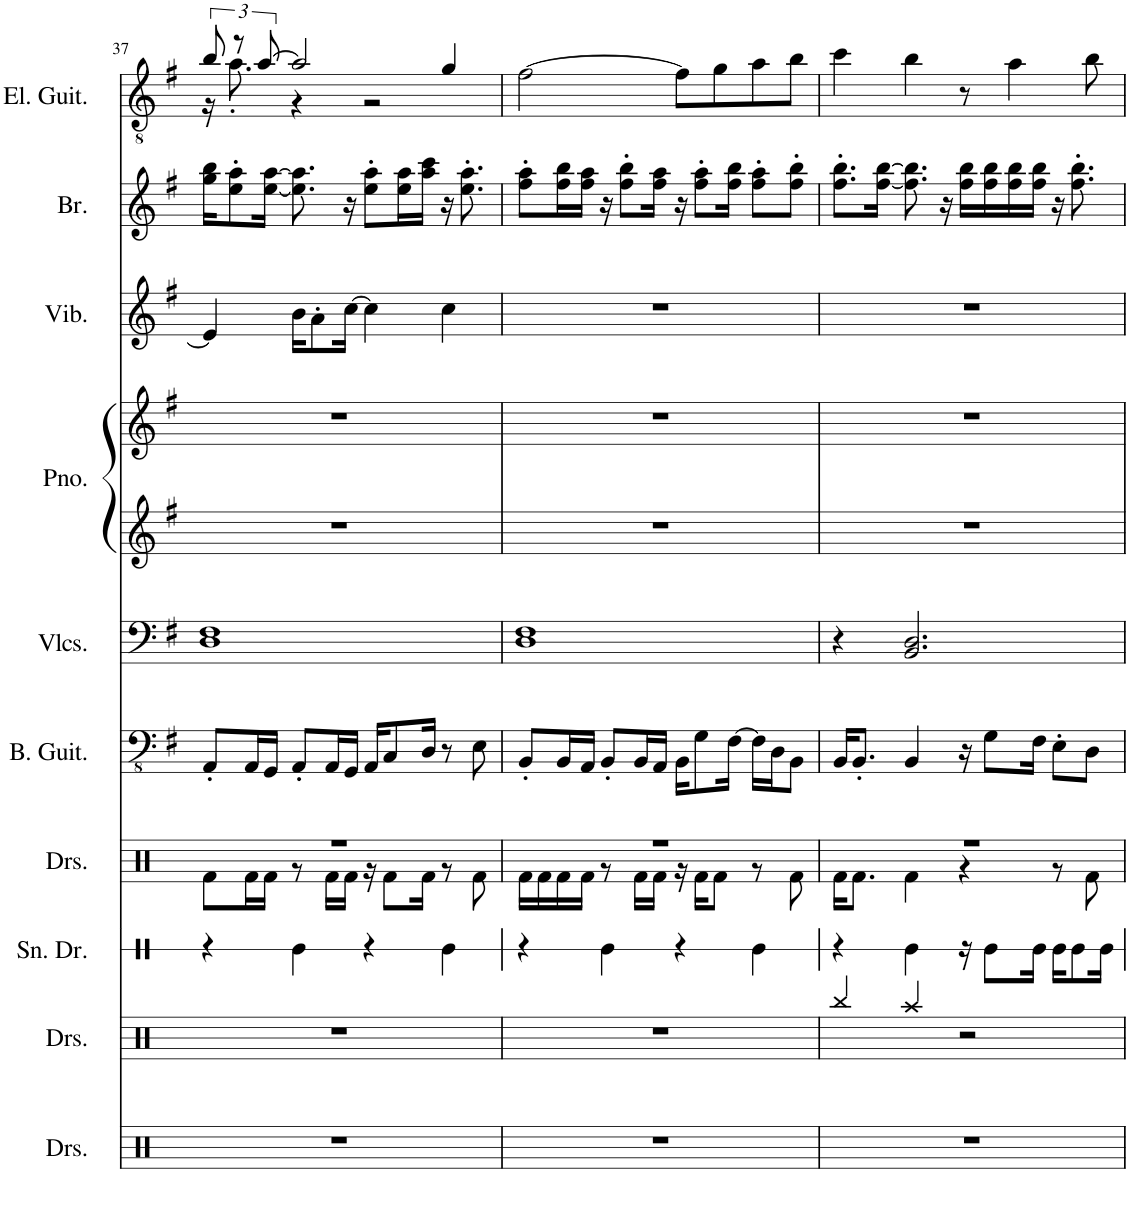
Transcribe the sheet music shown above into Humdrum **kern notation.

**kern	**kern	**kern	**kern	**kern	**kern	**kern	**kern	**kern	**kern	**kern
*part10	*part9	*part8	*part7	*part6	*part5	*part4	*part4	*part3	*part2	*part1
*staff11	*staff10	*staff9	*staff8	*staff7	*staff6	*staff5	*staff4	*staff3	*staff2	*staff1
*I"Drumset	*I"Drumset	*I"Snare Drum	*I"Drumset	*I"Bass Guitar	*I"Violoncellos	*I"Piano	*	*I"Vibraphone	*I"Brass	*I"Electric Guitar
*I'Drs.	*I'Drs.	*I'Sn. Dr.	*I'Drs.	*I'B. Guit.	*I'Vlcs.	*I'Pno.	*	*I'Vib.	*I'Br.	*I'El. Guit.
!!LO:PB:g=z
*clefX	*clefX	*clefX	*clefX	*clefFv4	*clefF4	*clefG2	*clefG2	*clefG2	*clefG2	*clefGv2
*k[]	*k[]	*k[]	*k[]	*k[f#]	*k[f#]	*k[f#]	*k[f#]	*k[f#]	*k[f#]	*k[f#]
*M4/4	*M4/4	*M4/4	*M4/4	*M4/4	*M4/4	*M4/4	*M4/4	*M4/4	*M4/4	*M4/4
=37	=37	=37	=37	=37	=37	=37	=37	=37	=37	=37
*	*	*	*^	*	*	*	*	*	*	*^
1r	1r	4r	1r	8Rf\L	8AAA'/L	1D 1F#	1r	1r	4e/]	16gg\ 16bb\KL	12b/	16r
.	.	.	.	.	.	.	.	.	.	8ee\' 8aa\'	.	8.a'\
.	.	.	.	.	.	.	.	.	.	.	12r	.
.	.	.	.	16Rf\L	16AAA/L	.	.	.	.	.	.	.
.	.	.	.	.	.	.	.	.	.	.	[12a/	.
.	.	.	.	16Rf\JJ	16GGG/JJ	.	.	.	.	[16ee\ [16aa\Jk	.	.
.	.	4Re\	.	8r	8AAA'/L	.	.	.	16b\KL	8.ee\] 8.aa\]	2a/]	4r
.	.	.	.	.	.	.	.	.	8a'\	.	.	.
.	.	.	.	16Rf\LL	16AAA/L	.	.	.	.	.	.	.
.	.	.	.	16Rf\JJ	16GGG/JJ	.	.	.	[16cc\Jk	16r	.	.
.	.	4r	.	16r	16AAA/KL	.	.	.	4cc\]	8ee\' 8aa\'L	.	2r
.	.	.	.	8Rf\L	8CC/	.	.	.	.	.	.	.
.	.	.	.	.	.	.	.	.	.	16ee\ 16aa\L	.	.
.	.	.	.	16Rf\Jk	16DD/Jk	.	.	.	.	16aa\ 16ccc\JJ	.	.
.	.	4Re\	.	8r	8r	.	.	.	4cc\	16r	4g/	.
.	.	.	.	.	.	.	.	.	.	8.ee\' 8.aa\'	.	.
.	.	.	.	8Rf\	8EE\	.	.	.	.	.	.	.
*	*	*	*	*	*	*	*	*	*	*	*v	*v
=38	=38	=38	=38	=38	=38	=38	=38	=38	=38	=38	=38
1r	1r	4r	1r	16Rf\LL	8BBB'/L	1D 1F#	1r	1r	1r	8ff#\' 8aa\'L	[2f#\
.	.	.	.	16Rf\	.	.	.	.	.	.	.
.	.	.	.	16Rf\	16BBB/L	.	.	.	.	16ff#\ 16bb\L	.
.	.	.	.	16Rf\JJ	16AAA/JJ	.	.	.	.	16ff#\ 16aa\JJ	.
.	.	4Re\	.	8r	8BBB'/L	.	.	.	.	16r	.
.	.	.	.	.	.	.	.	.	.	8ff#\' 8bb\'L	.
.	.	.	.	16Rf\LL	16BBB/L	.	.	.	.	.	.
.	.	.	.	16Rf\JJ	16AAA/JJ	.	.	.	.	16ff#\ 16aa\Jk	.
.	.	4r	.	16r	16BBB\KL	.	.	.	.	16r	8f#\L]
.	.	.	.	16Rf\KL	8GG\	.	.	.	.	8ff#\' 8aa\'L	.
.	.	.	.	8Rf\J	.	.	.	.	.	.	8g\
.	.	.	.	.	[16FF#\Jk	.	.	.	.	16ff#\ 16bb\Jk	.
.	.	4Re\	.	8r	16FF#\LL]	.	.	.	.	8ff#\' 8aa\'L	8a\
.	.	.	.	.	16DD\J	.	.	.	.	.	.
.	.	.	.	8Rf\	8BBB\J	.	.	.	.	8ff#\' 8bb\'J	8b\J
=39	=39	=39	=39	=39	=39	=39	=39	=39	=39	=39	=39
1r	4Rbb/	4r	1r	16Rf\KL	16BBB/KL	4r	1r	1r	1r	8.ff#\' 8.bb\'L	4cc\
.	.	.	.	8.Rf\J	8.BBB'/J	.	.	.	.	.	.
.	.	.	.	.	.	.	.	.	.	[16ff#\ [16bb\Jk	.
.	4Raa/	4Re\	.	4Rf\	4BBB/	2.BB/ 2.D/	.	.	.	8.ff#\] 8.bb\]	4b\
.	.	.	.	.	.	.	.	.	.	16r	.
.	2r	16r	.	4r	16r	.	.	.	.	16ff#\ 16bb\LL	8r
.	.	8Re\L	.	.	8GG\L	.	.	.	.	16ff#\ 16bb\	.
.	.	.	.	.	.	.	.	.	.	16ff#\ 16bb\	4a\
.	.	16Re\Jk	.	.	16FF#\Jk	.	.	.	.	16ff#\ 16bb\JJ	.
.	.	16Re\KL	.	8r	8EE'\L	.	.	.	.	16r	.
.	.	8Re\	.	.	.	.	.	.	.	8.ff#\' 8.bb\'	.
.	.	.	.	8Rf\	8DD\J	.	.	.	.	.	8b\
.	.	16Re\Jk	.	.	.	.	.	.	.	.	.
*	*	*	*v	*v	*	*	*	*	*	*	*
=	=	=	=	=	=	=	=	=	=	=
*-	*-	*-	*-	*-	*-	*-	*-	*-	*-	*-
